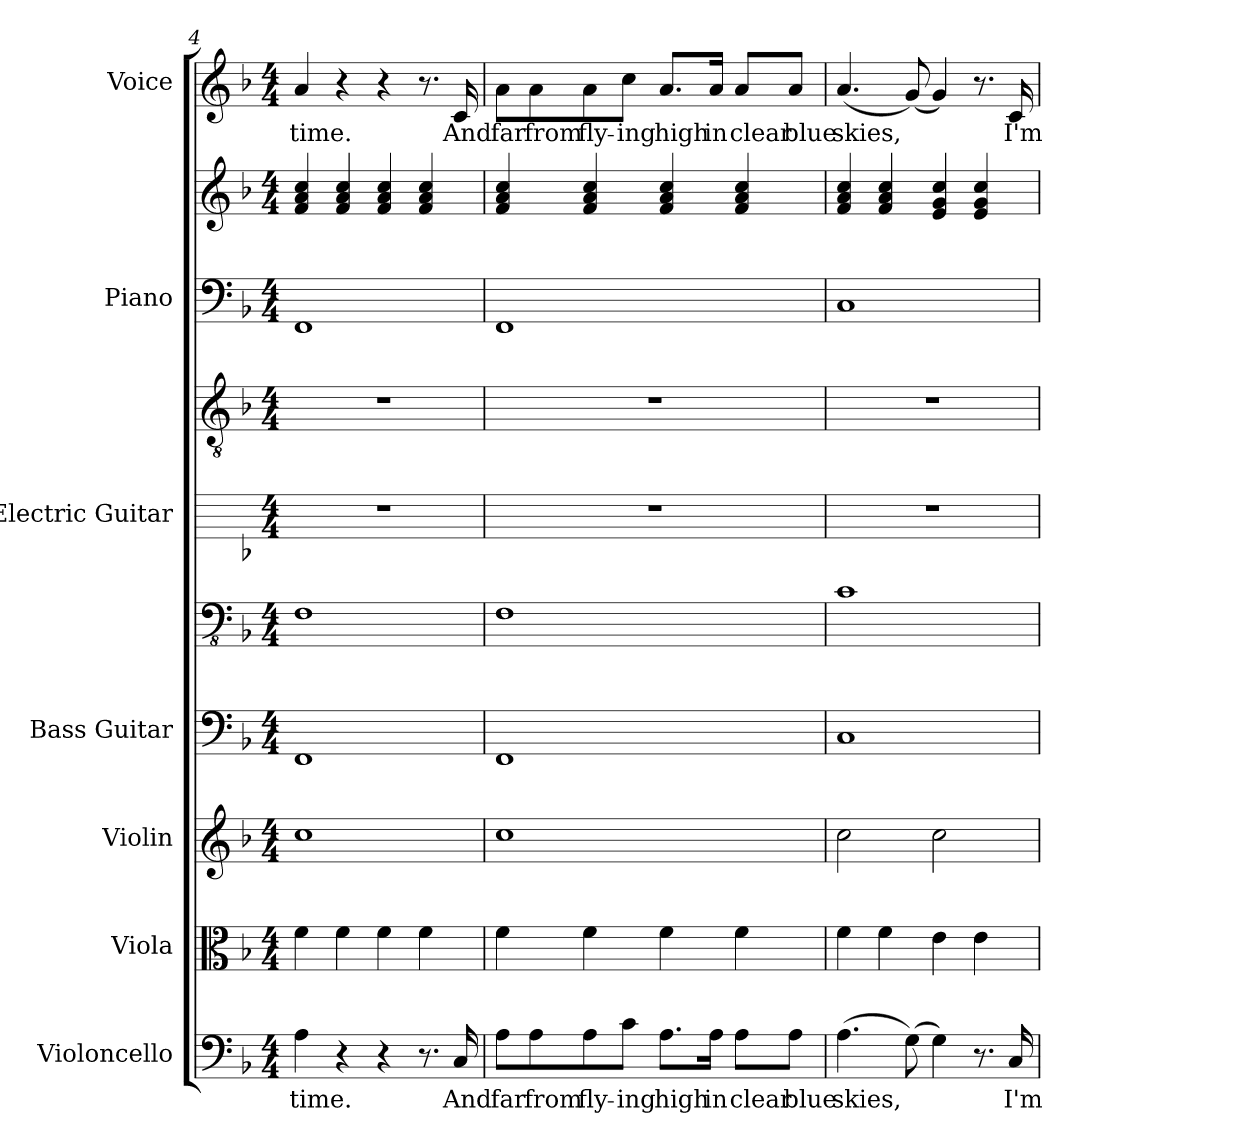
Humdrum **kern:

**kern	**text	**kern	**kern	**kern	**kern	**kern	**kern	**kern	**kern	**kern	**text
*part7	*part7	*part6	*part5	*part4	*part4	*part3	*part3	*part2	*part2	*part1	*part1
*staff10	*staff10	*staff9	*staff8	*staff7	*staff6	*staff5	*staff4	*staff3	*staff2	*staff1	*staff1
*I"Violoncello	*	*I"Viola	*I"Violin	*I"Bass Guitar	*	*I"Electric Guitar	*	*I"Piano	*	*I"Voice	*
*I'Vc.	*	*I'Vla.	*I'Vln.	*I'B. Guit.	*	*I'El. Guit.	*	*I'Pno.	*	*I'Vo.	*
*clefF4	*	*clefC3	*clefG2	*	*clefFv4	*	*clefGv2	*clefF4	*clefG2	*clefG2	*
*k[b-]	*	*k[b-]	*k[b-]	*k[b-]	*k[b-]	*k[b-]	*k[b-]	*k[b-]	*k[b-]	*k[b-]	*
*M4/4	*	*M4/4	*M4/4	*M4/4	*M4/4	*M4/4	*M4/4	*M4/4	*M4/4	*M4/4	*
=4	=4	=4	=4	=4	=4	=4	=4	=4	=4	=4	=4
4A\	time.	4f\	1cc	1FF	1FF	1r	1r	1FF	4f/ 4a/ 4cc/	4a/	time.
4r	.	4f\	.	.	.	.	.	.	4f/ 4a/ 4cc/	4r	.
4r	.	4f\	.	.	.	.	.	.	4f/ 4a/ 4cc/	4r	.
8.r	.	4f\	.	.	.	.	.	.	4f/ 4a/ 4cc/	8.r	.
16C/	And	.	.	.	.	.	.	.	.	16c/	And
!!LO:PB:g=z
=5	=5	=5	=5	=5	=5	=5	=5	=5	=5	=5	=5
8A\L	far	4f\	1cc	1FF	1FF	1r	1r	1FF	4f/ 4a/ 4cc/	8a\L	far
8A\	from	.	.	.	.	.	.	.	.	8a\	from
8A\	fly-	4f\	.	.	.	.	.	.	4f/ 4a/ 4cc/	8a\	fly-
8c\J	-ing	.	.	.	.	.	.	.	.	8cc\J	-ing
8.A\L	high	4f\	.	.	.	.	.	.	4f/ 4a/ 4cc/	8.a/L	high
16A\Jk	in	.	.	.	.	.	.	.	.	16a/Jk	in
8A\L	clear	4f\	.	.	.	.	.	.	4f/ 4a/ 4cc/	8a/L	clear
8A\J	blue	.	.	.	.	.	.	.	.	8a/J	blue
=6	=6	=6	=6	=6	=6	=6	=6	=6	=6	=6	=6
(4.A\	skies,	4f\	2cc\	1C	1C	1r	1r	1C	4f/ 4a/ 4cc/	(4.a/	skies,
.	.	4f\	.	.	.	.	.	.	4f/ 4a/ 4cc/	.	.
(8G\)	.	.	.	.	.	.	.	.	.	(8g/)	.
4G\)	.	4e\	2cc\	.	.	.	.	.	4e/ 4g/ 4cc/	4g/)	.
8.r	.	4e\	.	.	.	.	.	.	4e/ 4g/ 4cc/	8.r	.
16C/	I'm	.	.	.	.	.	.	.	.	16c/	I'm
=	=	=	=	=	=	=	=	=	=	=	=
*-	*-	*-	*-	*-	*-	*-	*-	*-	*-	*-	*-
